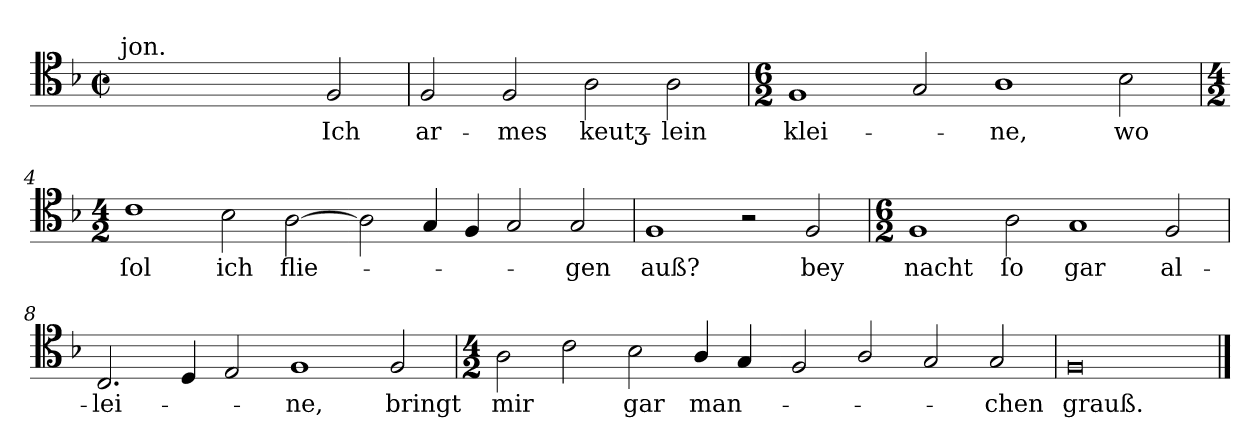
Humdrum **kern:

**kern	**text
*part1	*part1
*staff1	*staff1
*clefC4	*
*k[b-]	*
*F:ion	*
*M4/2	*
*met(c|)	*
=1	=1
!LO:TX:a:t=jon.	!
1ryy	.
2ryy	.
2F	Ich
=2	=2
2F	ar-
2F	-mes
2A	keutʒ-
2A	-lein
=3	=3
*M6/2	*
1F	klei-
2G	.
1A	-ne,
2B-	wo
=4	=4
*M4/2	*
1c	ſol
2B-	ich
[2A	flie-
=5-	=5-
2A]	.
4G	.
4F	.
2G	.
2G	-gen
=6	=6
1F	auß?
2r	.
2F	bey
=7	=7
*M6/2	*
1F	nacht
2A	ſo
1G	gar
2F	al-
=8	=8
2.C	-lei-
4D	.
2E	.
1F	-ne,
2F	bringt
=9	=9
*M4/2	*
2A	mir
2c	.
2B-	gar
4A/	man-
4G/	.
=10-	=10-
2F	.
2A/	.
2G	.
2G	-chen
=11	=11
0F/	grauß.
==	==
*-	*-
